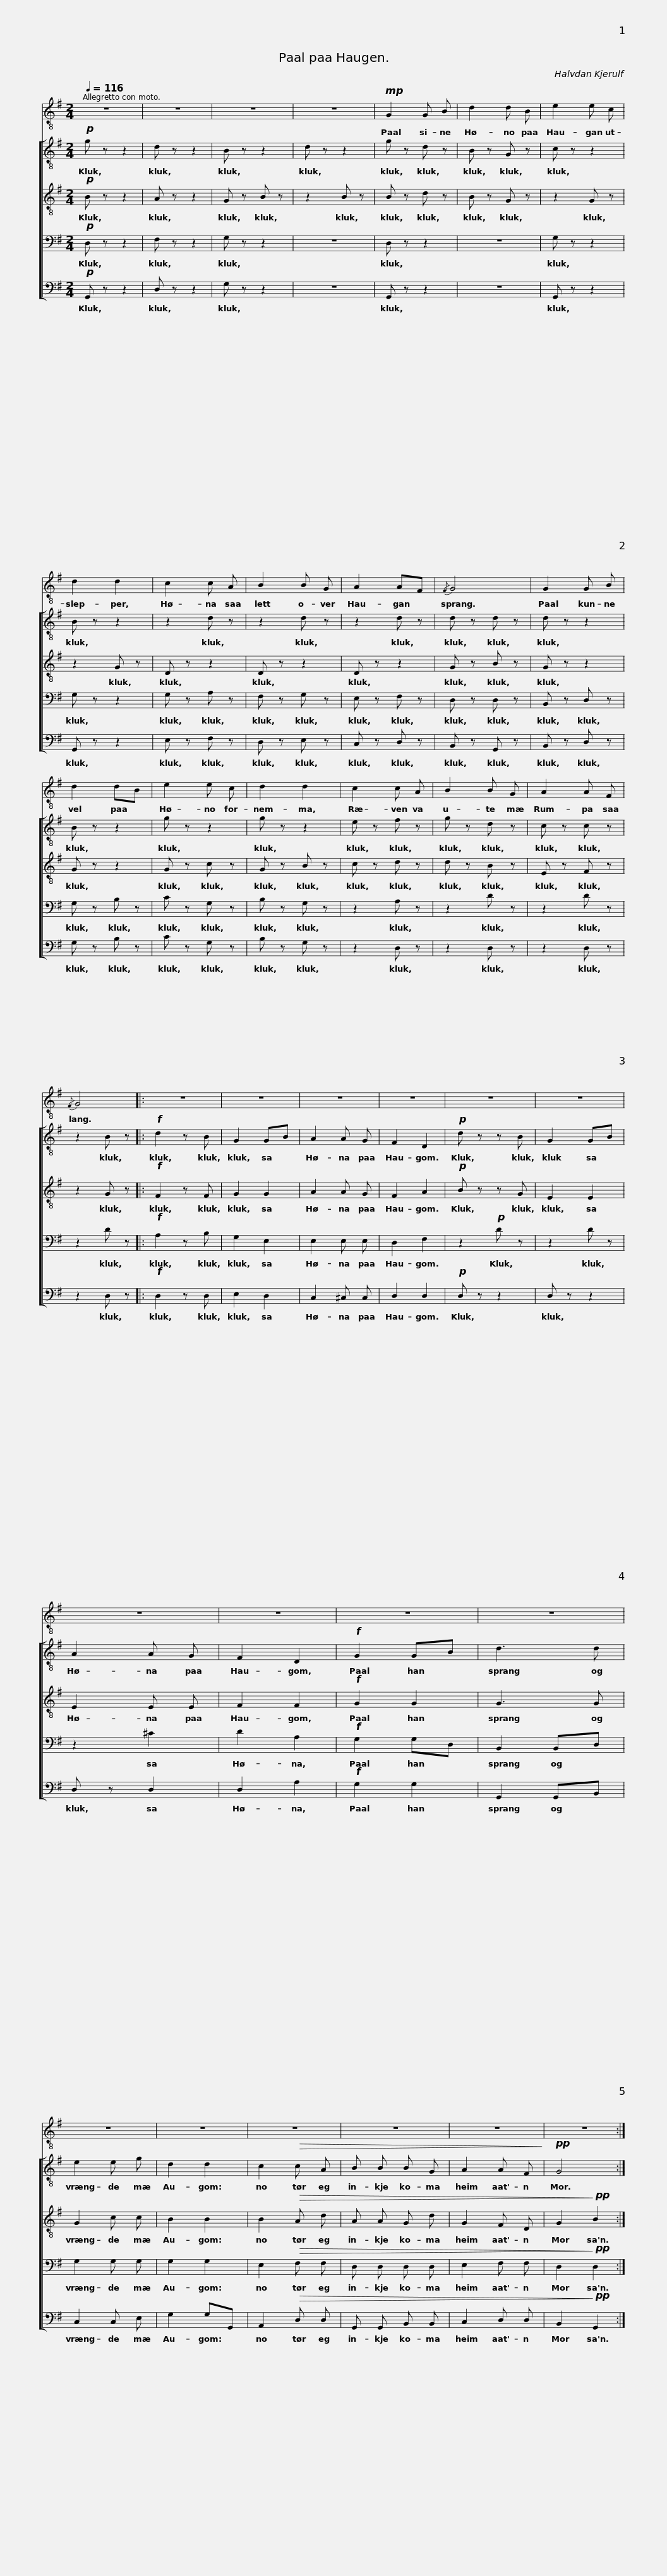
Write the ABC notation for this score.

X:1
%%score 1 [ 2 3 4 5 ]
L:1/8
Q:1/4=116
M:2/4
I:linebreak $
K:G
V:1 treble-8
V:2 treble-8
V:3 treble-8
V:4 bass
V:5 bass
V:1
 z4 | z4 | z4 | z4 |!mp! G2 G B | %5
 d2 d B | e2 e c | d2 d2 | c2 c A | B2 B G |$ %10
 A2 AF |{/F} G4 | G2 G B | d2 dB | e2 e c | %15
 d2 d2 | c2 c A | B2 B G | A2 A F |{/F} G4 |:$ %20
 z4 | z4 | z4 | z4 | z4 | %25
 z4 | z4 | z4 | z4 | z4 | %30
 z4 |$ z4 | z4 | z4 | z4 | %35
 z4 :| %36
V:2
!p! g z z2 | d z z2 | B z z2 | d z z2 | g z d z | %5
 B z G z | c z z2 | B z z2 | z2 d z | z2 d z |$ %10
 z2 d z | d z d z | d z z2 | B z z2 | g z z2 | %15
 g z z2 | e z f z | g z d z | c z c z | z2 B z |:$ %20
!f! d2 z B | G2 GB | A2 A G | F2 D2 |!p! d z z B | %25
 G2 GB | A2 A G | F2 D2 |!f! G2 GB | d3 d | %30
 e2 e g |$ d2 d2 | c2!>(! c A | B B B G | A2 A F!>)! | %35
!pp! G4 :| %36
V:3
!p! B z z2 | A z z2 | G z B z | z2 B z | B z d z | %5
 B z G z | z2 G z | z2 G z | D z z2 | D z z2 |$ %10
 D z z2 | G z B z | G z z2 | G z z2 | G z c z | %15
 G z B z | c z d z | d z B z | E z F z | z2 G z |:$ %20
!f! F2 z F | G2 G2 | A2 A G | F2 A2 |!p! B z z G | %25
 E2 E2 | E2 E E | F2 F2 |!f! G2 G2 | G3 G | %30
 G2 c c |$ B2 B2 | B2!>(! A d | A A G d | G2 F D | %35
 G2!>)!!pp! B2 :| %36
V:4
!p! D, z z2 | F, z z2 | G, z z2 | z4 | D, z z2 | %5
 z4 | G, z z2 | G, z z2 | G, z A, z | F, z G, z |$ %10
 E, z F, z | D, z D, z | B,, z D, z | G, z B, z | C z G, z | %15
 B, z G, z | z2 A, z | z2 D z | z2 D z | z2 D z |:$ %20
!f! A,2 z B, | G,2 E,2 | E,2 E, E, | D,2 F,2 | z2!p! D z | %25
 z2 D z | z2 ^C2 | D2 A,2 |!f! G,2 G,D, | B,,2 B,,D, | %30
 G,2 G, G, |$ G,2 G,2 | E,2!>(! F, F, | D, D, D, D, | E,2 F, F, | %35
 D,2!>)!!pp! D,2 :| %36
V:5
!p! G,, z z2 | D, z z2 | G, z z2 | z4 | G,, z z2 | %5
 z4 | G,, z z2 | G,, z z2 | E, z F, z | D, z E, z |$ %10
 C, z D, z | B,, z G,, z | B,, z D, z | G, z B, z | C z G, z | %15
 B, z G, z | z2 D, z | z2 D, z | z2 D, z | z2 D, z |:$ %20
!f! D,2 z D, | E,2 D,2 | C,2 ^C, C, | D,2 D,2 |!p! D, z z2 | %25
 D, z z2 | D, z D,2 | D,2 A,2 |!f! G,2 G,2 | G,,2 G,,B,, | %30
 C,2 C, E, |$ G,2 G,G,, | A,,2!>(! D, D, | G,, G,, B,, B,, | C,2 D, D, | %35
 B,,2!>)!!pp! G,,2 :| %36
